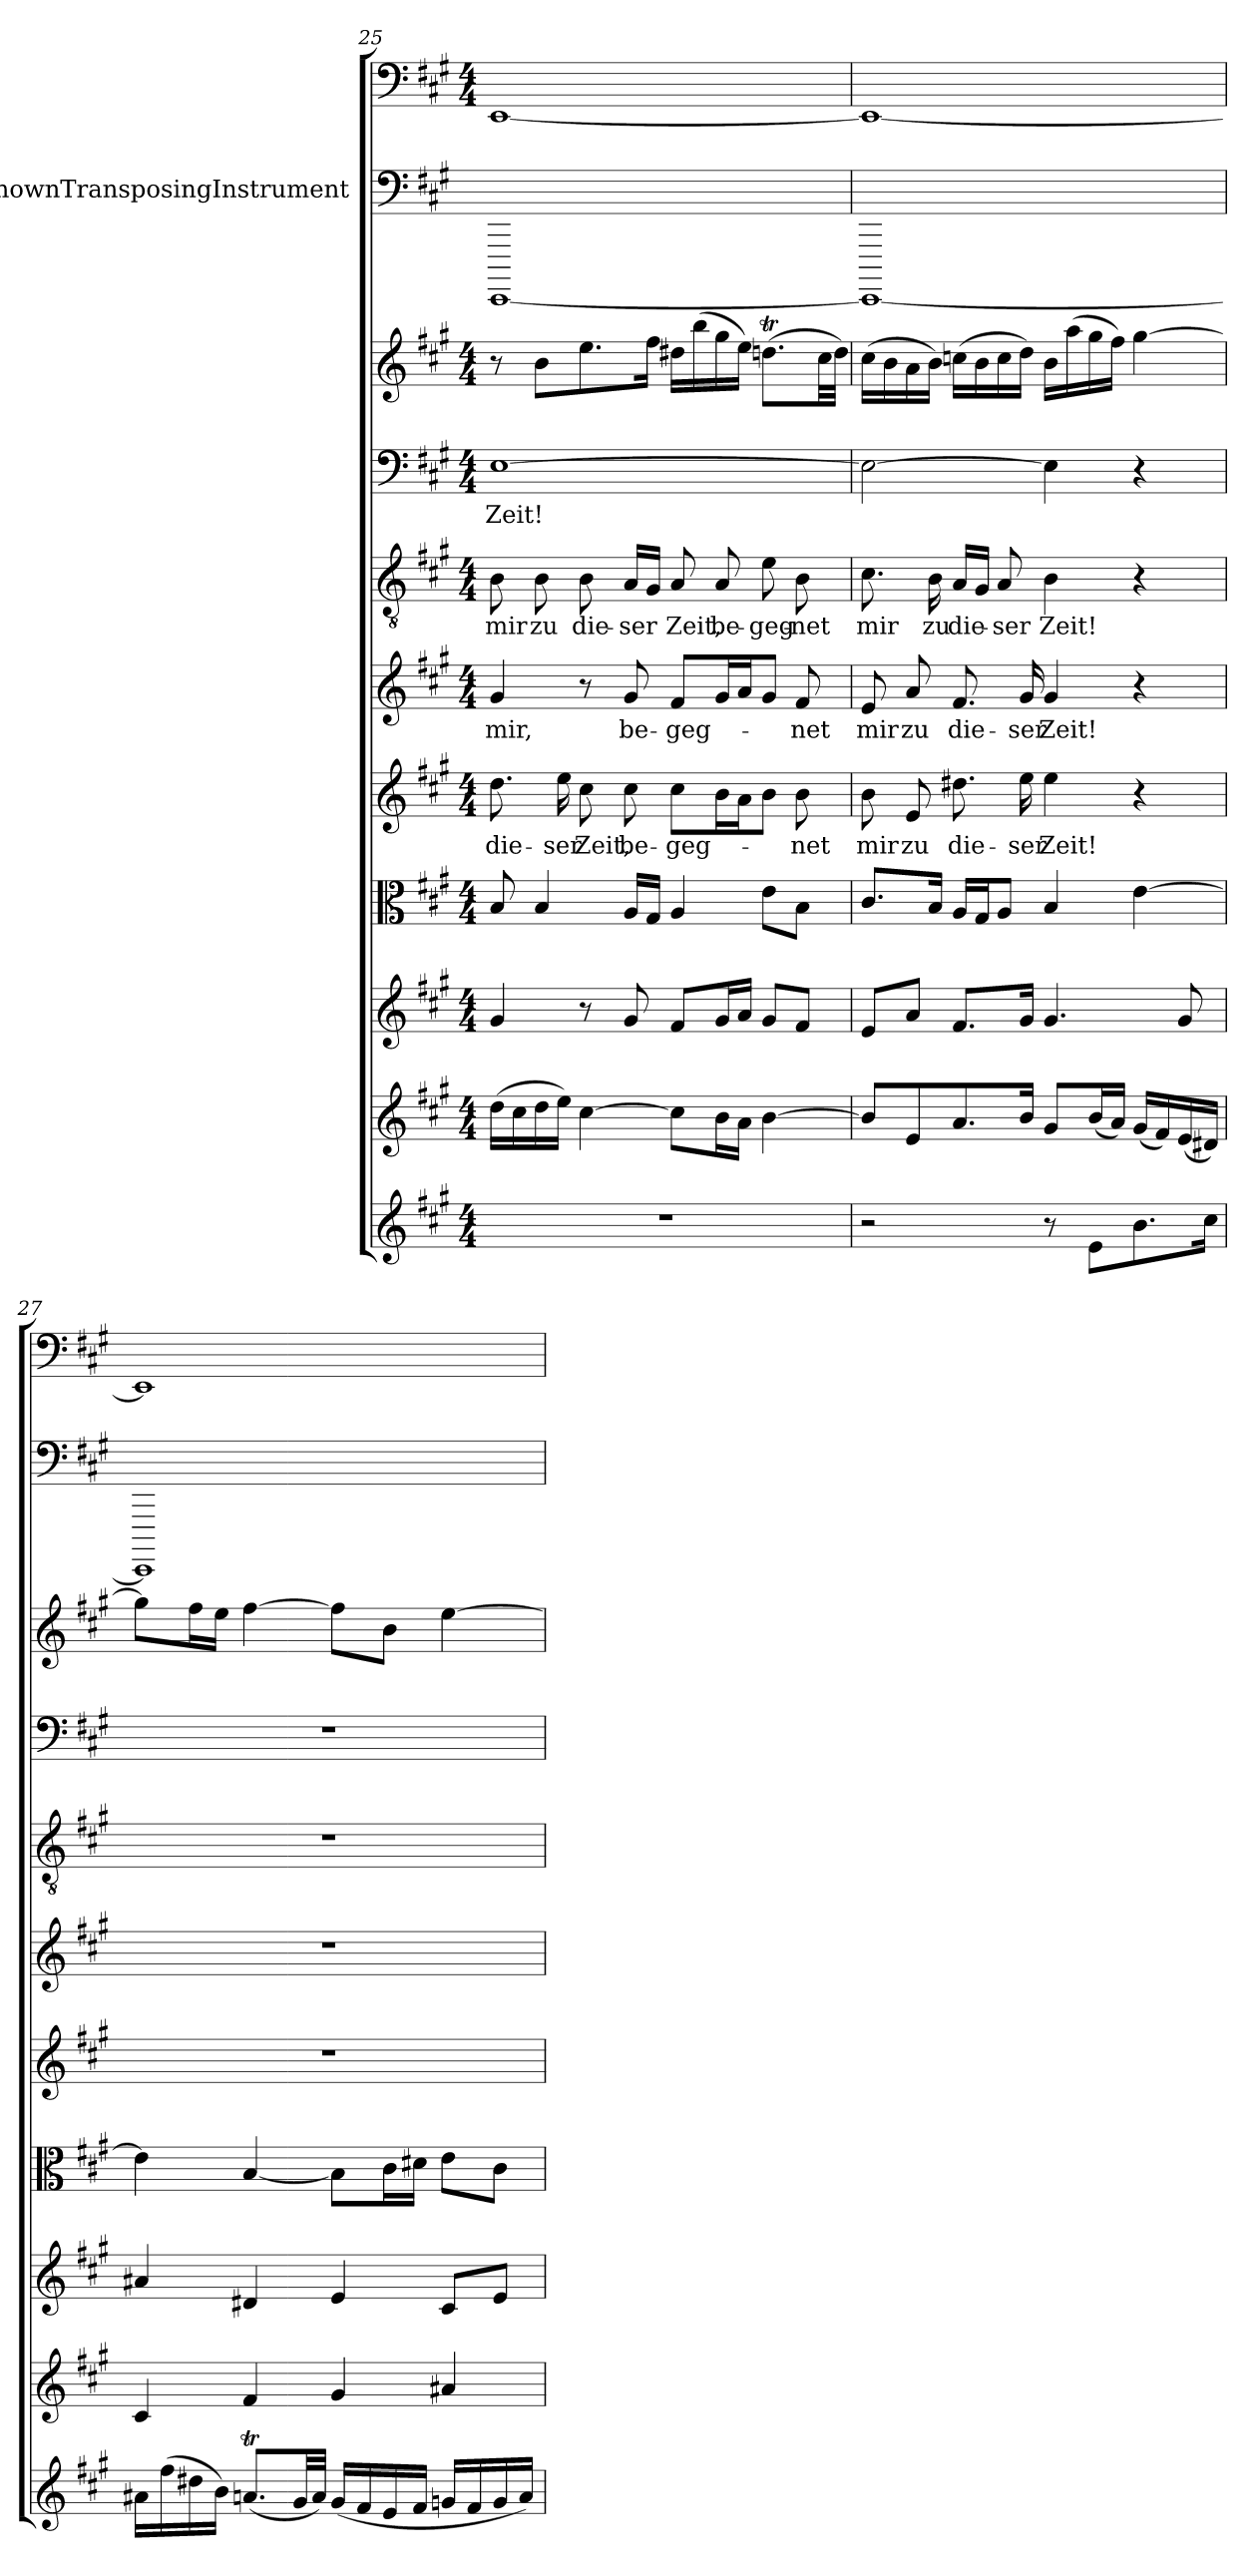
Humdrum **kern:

**kern	**kern	**kern	**kern	**kern	**text	**kern	**text	**kern	**text	**kern	**text	**kern	**kern	**kern
*part11	*part10	*part9	*part8	*part7	*part7	*part6	*part6	*part5	*part5	*part4	*part4	*part3	*part2	*part1
*staff11	*staff10	*staff9	*staff8	*staff7	*staff7	*staff6	*staff6	*staff5	*staff5	*staff4	*staff4	*staff3	*staff2	*staff1
*	*	*	*	*	*	*	*	*	*	*	*	*	*I"UnknownTransposingInstrument	*
*clefG2	*clefG2	*clefG2	*clefC3	*clefG2	*	*clefG2	*	*clefGv2	*	*clefF4	*	*clefG2	*clefF4	*clefF4
*	*	*	*	*	*	*	*	*	*	*	*	*	*ITrd-7c-12	*
*k[f#c#g#]	*k[f#c#g#]	*k[f#c#g#]	*k[f#c#g#]	*k[f#c#g#]	*	*k[f#c#g#]	*	*k[f#c#g#]	*	*k[f#c#g#]	*	*k[f#c#g#]	*k[f#c#g#]	*k[f#c#g#]
*A:	*A:	*A:	*A:	*A:	*	*A:	*	*A:	*	*A:	*	*A:	*	*A:
*M4/4	*M4/4	*M4/4	*M4/4	*M4/4	*	*M4/4	*	*M4/4	*	*M4/4	*	*M4/4	*	*M4/4
=25	=25	=25	=25	=25	=25	=25	=25	=25	=25	=25	=25	=25	=25	=25
1r	(16dd\LL	4g#/	8B/	8.dd\	die-	4g#/	mir,	8B\	mir	[1E\	Zeit!	8r	[1EEE/	[1EE/
.	16cc#\	.	.	.	.	.	.	.	.	.	.	.	.	.
.	16dd\	.	4B/	.	.	.	.	8B\	zu	.	.	8b\L	.	.
.	16ee\JJ)	.	.	16ee\	-ser	.	.	.	.	.	.	.	.	.
.	[4cc#\	8r	.	8cc#\	Zeit,	8r	.	8B\	die-	.	.	8.ee\	.	.
.	.	8g#/	16A/LL	8cc#\	be-	8g#/	be-	16A/LL	-ser	.	.	.	.	.
.	.	.	16G#/JJ	.	.	.	.	16G#/JJ	.	.	.	16ff#\Jk	.	.
.	8cc#\L]	8f#/L	4A/	8cc#\L	-geg-	8f#/L	-geg-	8A/	Zeit,	.	.	16dd#X\LL	.	.
.	.	.	.	.	.	.	.	.	.	.	.	(16bb\	.	.
.	16b\L	16g#/L	.	16b\L	.	16g#/L	.	8A/	be-	.	.	16gg#\	.	.
.	16a\JJ	16a/JJ	.	16a\J	.	16a/J	.	.	.	.	.	16ee\JJ)	.	.
.	[4b\	8g#/L	8e\L	8b\J	.	8g#/J	.	8e\	-geg-	.	.	(8.ddnT\L	.	.
.	.	8f#/J	8B\J	8b\	-net	8f#/	-net	8B\	-net	.	.	.	.	.
.	.	.	.	.	.	.	.	.	.	.	.	32cc#\LL	.	.
.	.	.	.	.	.	.	.	.	.	.	.	32dd\JJJ)	.	.
=26	=26	=26	=26	=26	=26	=26	=26	=26	=26	=26	=26	=26	=26	=26
2r	8b/L]	8e/L	8.c#/L	8b\	mir	8e/	mir	8.c#\	mir	2E\_	.	(16cc#\LL	1EEE/_	1EE/_
.	.	.	.	.	.	.	.	.	.	.	.	16b\	.	.
.	8e/	8a/J	.	8e/	zu	8a/	zu	.	.	.	.	16a\	.	.
.	.	.	16B/Jk	.	.	.	.	16B\	zu	.	.	16b\JJ)	.	.
.	8.a/	8.f#/L	16A/LL	8.dd#X\	die-	8.f#/	die-	16A/LL	die-	.	.	(16ccn\LL	.	.
.	.	.	16G#/J	.	.	.	.	16G#/JJ	.	.	.	16b\	.	.
.	.	.	8A/J	.	.	.	.	8A/	-ser	.	.	16cc\	.	.
.	16b/Jk	16g#/Jk	.	16ee\	-ser	16g#/	-ser	.	.	.	.	16dd\JJ)	.	.
8r	8g#/L	4.g#/	4B/	4ee\	Zeit!	4g#/	Zeit!	4B\	Zeit!	4E\]	.	16b\LL	.	.
.	.	.	.	.	.	.	.	.	.	.	.	(16aa\	.	.
8e\L	(16b/L	.	.	.	.	.	.	.	.	.	.	16gg#\	.	.
.	16a/JJ)	.	.	.	.	.	.	.	.	.	.	16ff#\JJ)	.	.
8.b\	(16g#/LL	.	[4e\	4r	.	4r	.	4r	.	4r	.	[4gg#\	.	.
.	16f#/)	.	.	.	.	.	.	.	.	.	.	.	.	.
.	(16e/	8g#/	.	.	.	.	.	.	.	.	.	.	.	.
16cc#\Jk	16d#X/JJ)	.	.	.	.	.	.	.	.	.	.	.	.	.
=27	=27	=27	=27	=27	=27	=27	=27	=27	=27	=27	=27	=27	=27	=27
16a#X\LL	4c#/	4a#X/	4e\]	1r	.	1r	.	1r	.	1r	.	8gg#\L]	1EEE/]	1EE/]
(16ff#\	.	.	.	.	.	.	.	.	.	.	.	.	.	.
16dd#X\	.	.	.	.	.	.	.	.	.	.	.	16ff#\L	.	.
16b\JJ)	.	.	.	.	.	.	.	.	.	.	.	16ee\JJ	.	.
(8.anT/L	4f#/	4d#X/	[4B/	.	.	.	.	.	.	.	.	[4ff#\	.	.
32g#/LL	.	.	.	.	.	.	.	.	.	.	.	.	.	.
32a/JJJ)	.	.	.	.	.	.	.	.	.	.	.	.	.	.
(16g#/LL	4g#/	4e/	8B\L]	.	.	.	.	.	.	.	.	8ff#\L]	.	.
16f#/	.	.	.	.	.	.	.	.	.	.	.	.	.	.
16e/	.	.	16c#\L	.	.	.	.	.	.	.	.	8b\J	.	.
16f#/JJ	.	.	16d#X\JJ	.	.	.	.	.	.	.	.	.	.	.
16gn/LL	4a#X/	8c#/L	8e\L	.	.	.	.	.	.	.	.	[4ee\	.	.
16f#/	.	.	.	.	.	.	.	.	.	.	.	.	.	.
16g/	.	8e/J	8c#\J	.	.	.	.	.	.	.	.	.	.	.
16a/JJ)	.	.	.	.	.	.	.	.	.	.	.	.	.	.
=	=	=	=	=	=	=	=	=	=	=	=	=	=	=
*-	*-	*-	*-	*-	*-	*-	*-	*-	*-	*-	*-	*-	*-	*-
